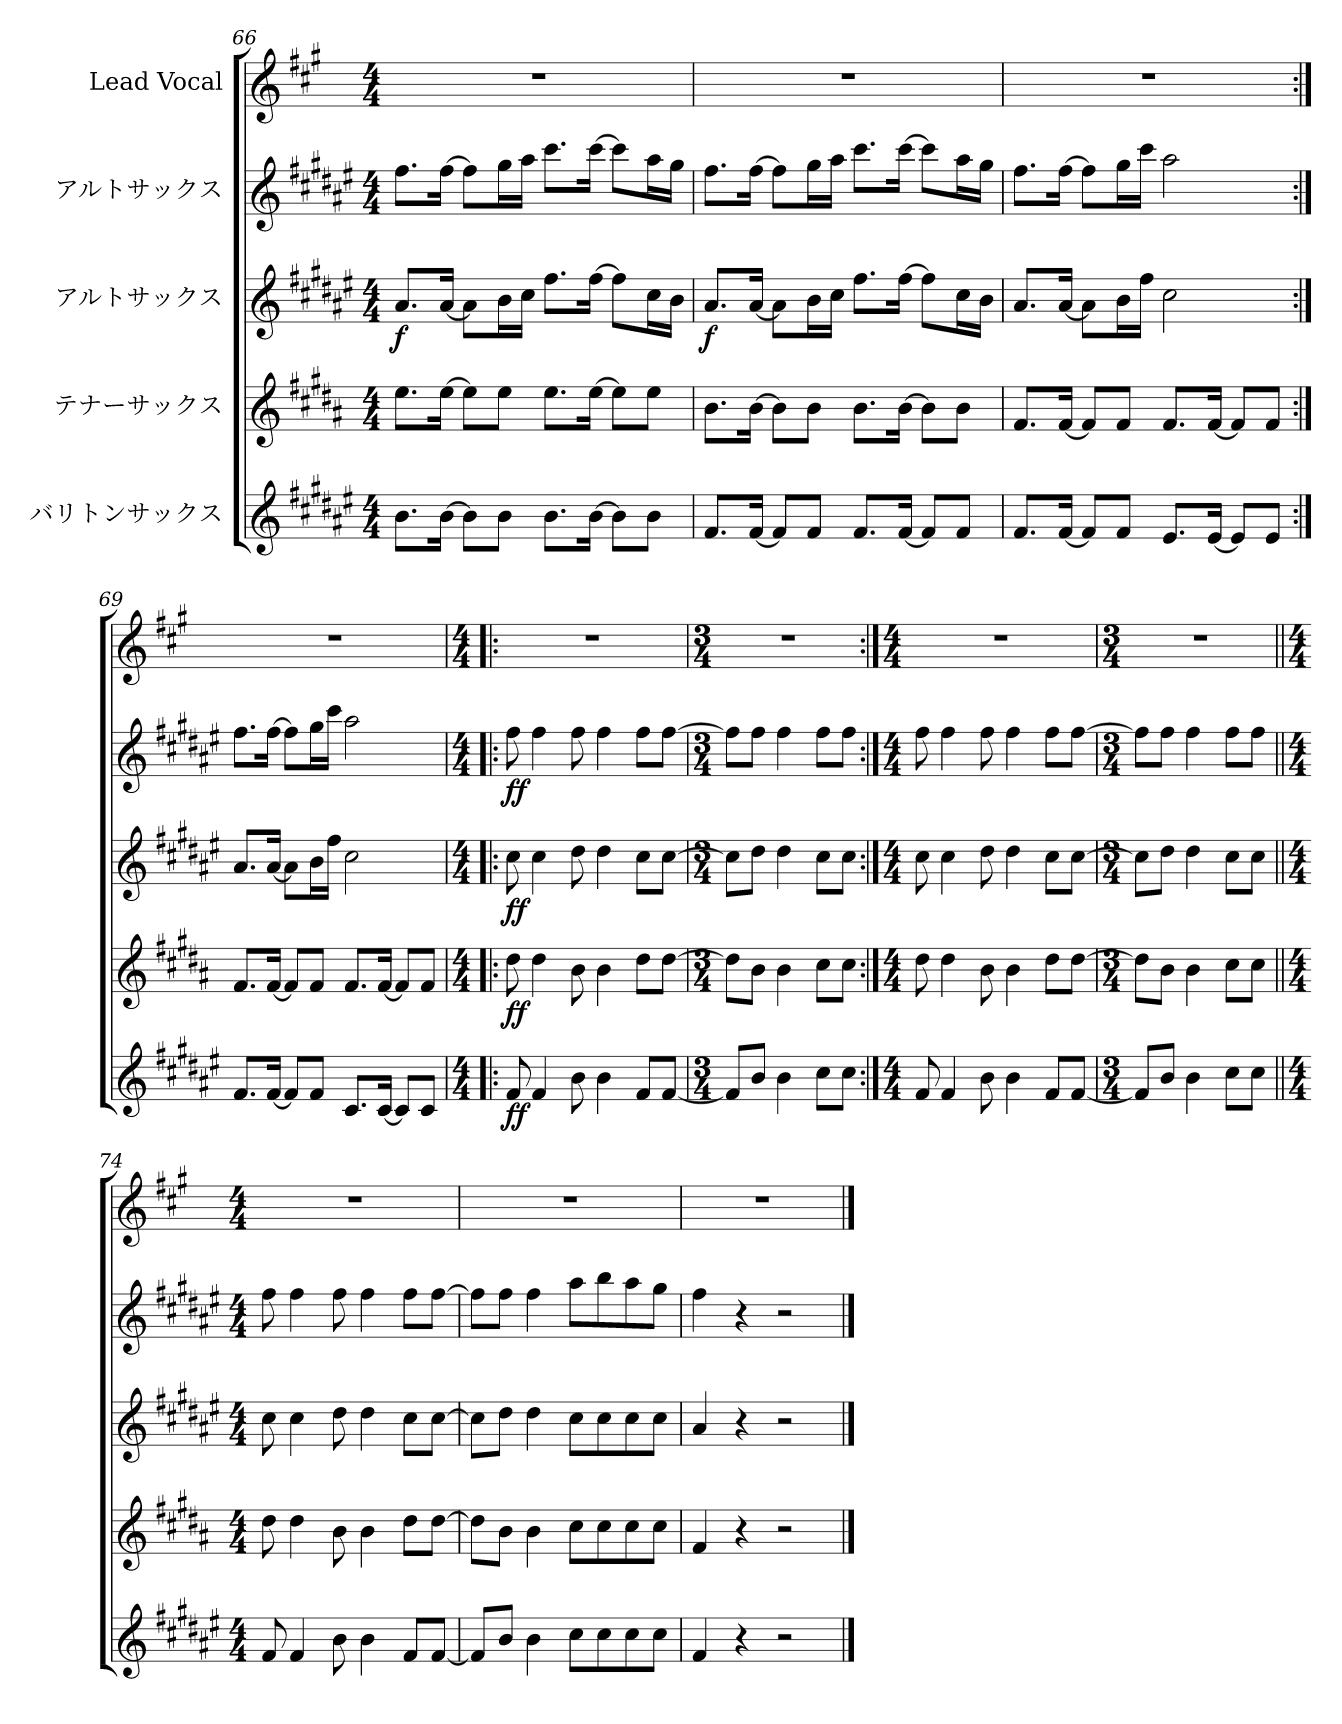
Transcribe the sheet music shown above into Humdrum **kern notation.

**kern	**dynam	**kern	**dynam	**kern	**dynam	**kern	**dynam	**kern
*part5	*part5	*part4	*part4	*part3	*part3	*part2	*part2	*part1
*staff5	*staff5	*staff4	*staff4	*staff3	*staff3	*staff2	*staff2	*staff1
*I"バリトンサックス	*	*I"テナーサックス	*	*I"アルトサックス	*	*I"アルトサックス	*	*I"Lead Vocal
*clefG2	*	*clefG2	*	*clefG2	*	*clefG2	*	*clefG2
*ITrd5c9	*	*ITrd1c2	*	*ITrd5c9	*	*ITrd5c9	*	*
*k[f#c#g#]	*	*k[f#c#g#]	*	*k[f#c#g#]	*	*k[f#c#g#]	*	*k[f#c#g#]
*M4/4	*	*M4/4	*	*M4/4	*	*M4/4	*	*M4/4
=66	=66	=66	=66	=66	=66	=66	=66	=66
8.dL	.	8.ddL	.	8.c#L	f	8.aL	.	1r
[16dJk	.	[16ddJk	.	[16c#Jk	.	[16aJk	.	.
8dL]	.	8ddL]	.	8c#L]	.	8aL]	.	.
8dJ	.	8ddJ	.	16dL	.	16bL	.	.
.	.	.	.	16eJJ	.	16cc#JJ	.	.
8.dL	.	8.ddL	.	8.aL	.	8.eeL	.	.
[16dJk	.	[16ddJk	.	[16aJk	.	[16eeJk	.	.
8dL]	.	8ddL]	.	8aL]	.	8eeL]	.	.
8dJ	.	8ddJ	.	16eL	.	16cc#L	.	.
.	.	.	.	16dJJ	.	16bJJ	.	.
=67	=67	=67	=67	=67	=67	=67	=67	=67
8.AL	.	8.aL	.	8.c#L	f	8.aL	.	1r
[16AJk	.	[16aJk	.	[16c#Jk	.	[16aJk	.	.
8AL]	.	8aL]	.	8c#L]	.	8aL]	.	.
8AJ	.	8aJ	.	16dL	.	16bL	.	.
.	.	.	.	16eJJ	.	16cc#JJ	.	.
8.AL	.	8.aL	.	8.aL	.	8.eeL	.	.
[16AJk	.	[16aJk	.	[16aJk	.	[16eeJk	.	.
8AL]	.	8aL]	.	8aL]	.	8eeL]	.	.
8AJ	.	8aJ	.	16eL	.	16cc#L	.	.
.	.	.	.	16dJJ	.	16bJJ	.	.
=68	=68	=68	=68	=68	=68	=68	=68	=68
8.AL	.	8.eL	.	8.c#L	.	8.aL	.	1r
[16AJk	.	[16eJk	.	[16c#Jk	.	[16aJk	.	.
8AL]	.	8eL]	.	8c#L]	.	8aL]	.	.
8AJ	.	8eJ	.	16dL	.	16bL	.	.
.	.	.	.	16aJJ	.	16eeJJ	.	.
8.G#L	.	8.eL	.	2e	.	2cc#	.	.
[16G#Jk	.	[16eJk	.	.	.	.	.	.
8G#L]	.	8eL]	.	.	.	.	.	.
8G#J	.	8eJ	.	.	.	.	.	.
=69:|!	=69:|!	=69:|!	=69:|!	=69:|!	=69:|!	=69:|!	=69:|!	=69:|!
8.AL	.	8.eL	.	8.c#L	.	8.aL	.	1r
[16AJk	.	[16eJk	.	[16c#Jk	.	[16aJk	.	.
8AL]	.	8eL]	.	8c#L]	.	8aL]	.	.
8AJ	.	8eJ	.	16dL	.	16bL	.	.
.	.	.	.	16aJJ	.	16eeJJ	.	.
8.EL	.	8.eL	.	2e	.	2cc#	.	.
[16EJk	.	[16eJk	.	.	.	.	.	.
8EL]	.	8eL]	.	.	.	.	.	.
8EJ	.	8eJ	.	.	.	.	.	.
=70!|:	=70!|:	=70!|:	=70!|:	=70!|:	=70!|:	=70!|:	=70!|:	=70!|:
*M4/4	*	*M4/4	*	*M4/4	*	*M4/4	*	*M4/4
8A	ff	8cc#	ff	8e	ff	8a	ff	1r
4A	.	4cc#	.	4e	.	4a	.	.
8d	.	8a	.	8f#	.	8a	.	.
4d	.	4a	.	4f#	.	4a	.	.
8AL	.	8cc#L	.	8eL	.	8aL	.	.
[8AJ	.	[8cc#J	.	[8eJ	.	[8aJ	.	.
=71	=71	=71	=71	=71	=71	=71	=71	=71
*M3/4	*	*M3/4	*	*M3/4	*	*M3/4	*	*M3/4
8AL]	.	8cc#L]	.	8eL]	.	8aL]	.	2.r
8dJ	.	8aJ	.	8f#J	.	8aJ	.	.
4d	.	4a	.	4f#	.	4a	.	.
8eL	.	8bL	.	8eL	.	8aL	.	.
8eJ	.	8bJ	.	8eJ	.	8aJ	.	.
=72:|!	=72:|!	=72:|!	=72:|!	=72:|!	=72:|!	=72:|!	=72:|!	=72:|!
*M4/4	*	*M4/4	*	*M4/4	*	*M4/4	*	*M4/4
8A	.	8cc#	.	8e	.	8a	.	1r
4A	.	4cc#	.	4e	.	4a	.	.
8d	.	8a	.	8f#	.	8a	.	.
4d	.	4a	.	4f#	.	4a	.	.
8AL	.	8cc#L	.	8eL	.	8aL	.	.
[8AJ	.	[8cc#J	.	[8eJ	.	[8aJ	.	.
=73	=73	=73	=73	=73	=73	=73	=73	=73
*M3/4	*	*M3/4	*	*M3/4	*	*M3/4	*	*M3/4
8AL]	.	8cc#L]	.	8eL]	.	8aL]	.	2.r
8dJ	.	8aJ	.	8f#J	.	8aJ	.	.
4d	.	4a	.	4f#	.	4a	.	.
8eL	.	8bL	.	8eL	.	8aL	.	.
8eJ	.	8bJ	.	8eJ	.	8aJ	.	.
=74||	=74||	=74||	=74||	=74||	=74||	=74||	=74||	=74||
*M4/4	*	*M4/4	*	*M4/4	*	*M4/4	*	*M4/4
8A	.	8cc#	.	8e	.	8a	.	1r
4A	.	4cc#	.	4e	.	4a	.	.
8d	.	8a	.	8f#	.	8a	.	.
4d	.	4a	.	4f#	.	4a	.	.
8AL	.	8cc#L	.	8eL	.	8aL	.	.
[8AJ	.	[8cc#J	.	[8eJ	.	[8aJ	.	.
=75	=75	=75	=75	=75	=75	=75	=75	=75
8AL]	.	8cc#L]	.	8eL]	.	8aL]	.	1r
8dJ	.	8aJ	.	8f#J	.	8aJ	.	.
4d	.	4a	.	4f#	.	4a	.	.
8eL	.	8bL	.	8eL	.	8cc#L	.	.
8e	.	8b	.	8e	.	8dd	.	.
8e	.	8b	.	8e	.	8cc#	.	.
8eJ	.	8bJ	.	8eJ	.	8bJ	.	.
=76	=76	=76	=76	=76	=76	=76	=76	=76
4A	.	4e	.	4c#	.	4a	.	1r
4r	.	4r	.	4r	.	4r	.	.
2r	.	2r	.	2r	.	2r	.	.
==	==	==	==	==	==	==	==	==
*-	*-	*-	*-	*-	*-	*-	*-	*-
